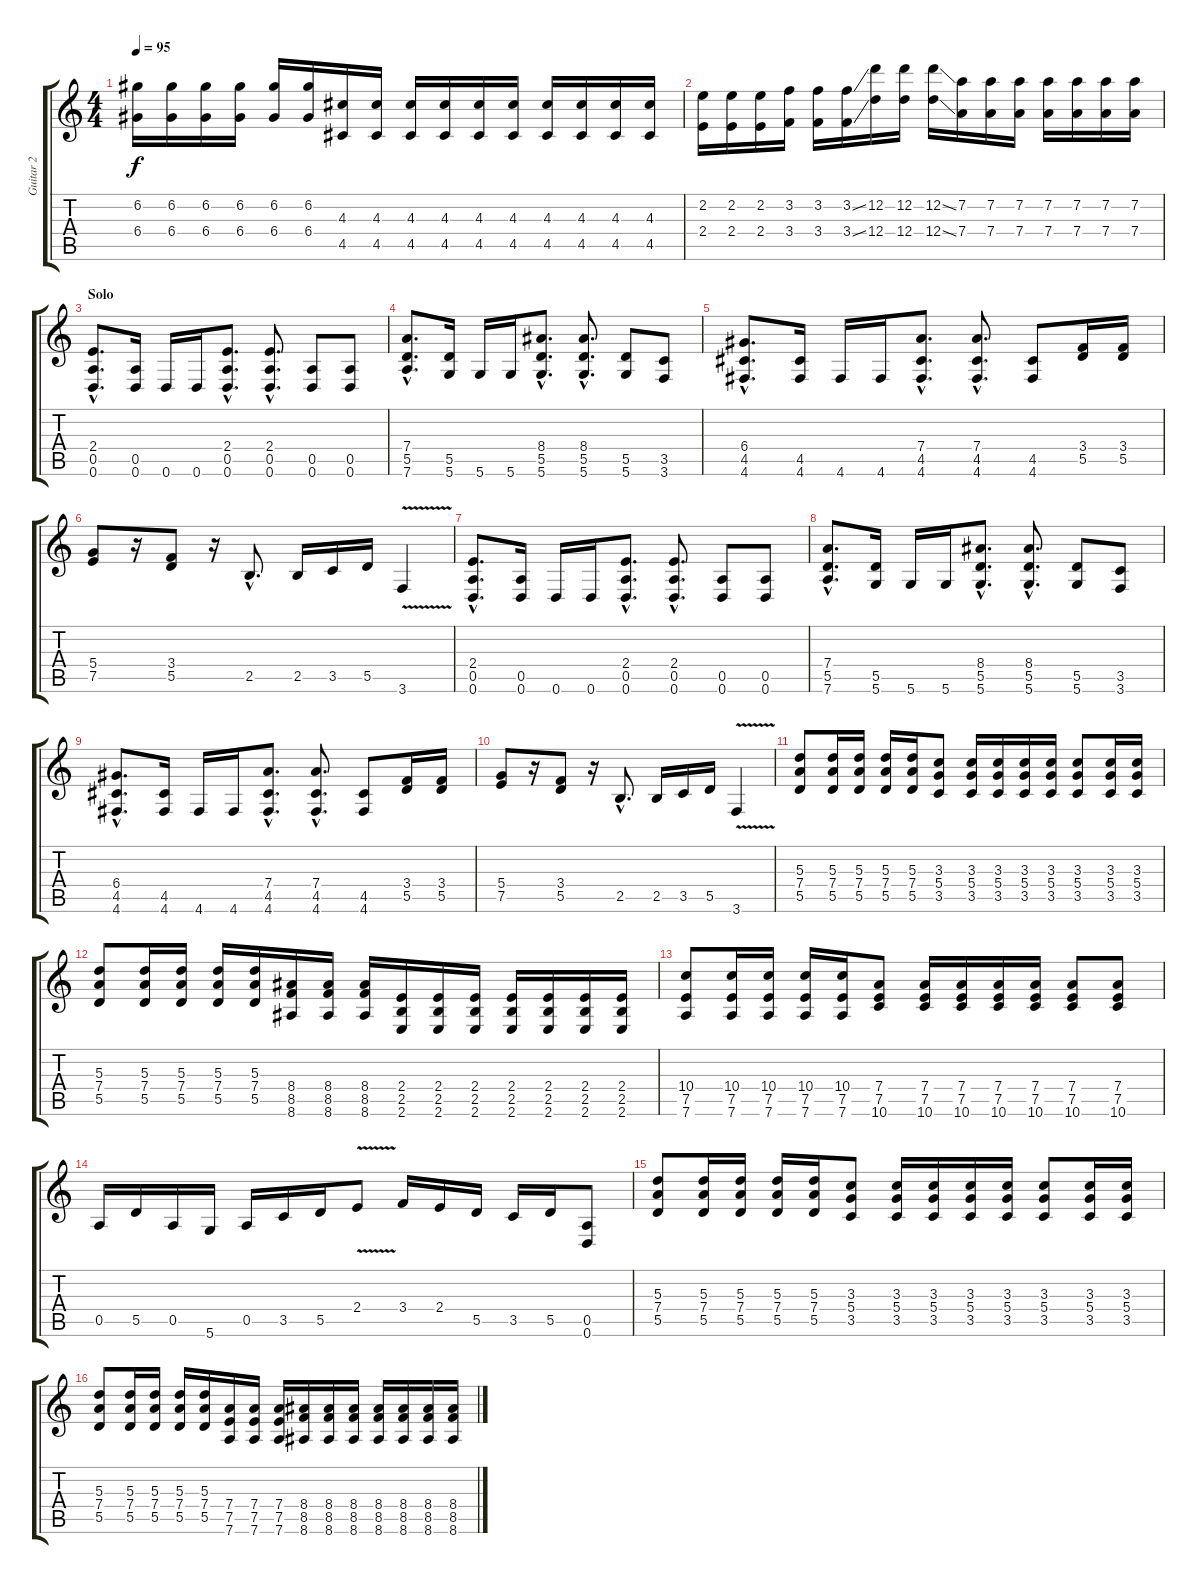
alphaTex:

\track ("Guitar 2" "Guitar 2") {instrument distortionguitar}
\staff {score tabs}
\tuning (E4 D4 A3 D3 A2 D2) {hide}
\ts (4 4)
\tempo 95
\clef g2
\ks c
(6.2 6.4).16{dy f} (6.2 6.4).16 (6.2 6.4).16 (6.2 6.4).16 (6.2 6.4).16 (6.2 6.4).16 (4.3 4.5).16 (4.3 4.5).16 (4.3 4.5).16 (4.3 4.5).16 (4.3 4.5).16 (4.3 4.5).16 (4.3 4.5).16 (4.3 4.5).16 (4.3 4.5).16 (4.3 4.5).16 |
(2.2 2.4).16 (2.2 2.4).16 (2.2 2.4).16 (3.2 3.4).16 (3.2 3.4).16 (3.2{ss} 3.4{ss}).16 (12.2 12.4).16 (12.2 12.4).16 (12.2{ss} 12.4{ss}).16 (7.2 7.4).16 (7.2 7.4).16 (7.2 7.4).16 (7.2 7.4).16 (7.2 7.4).16 (7.2 7.4).16 (7.2 7.4).16 |
\section ("" "Solo")
(2.4{hac} 0.5{hac} 0.6{hac}).8{d} (0.5 0.6).16 0.6.16 0.6.16 (2.4{hac} 0.5{hac} 0.6{hac}).8{d} (2.4{hac} 0.5{hac} 0.6{hac}).8{d} (0.5 0.6).8 (0.5 0.6).8 |
(7.4{hac} 5.5{hac} 7.6{hac}).8{d} (5.5 5.6).16 5.6.16 5.6.16 (8.4{hac} 5.5{hac} 5.6{hac}).8{d} (8.4{hac} 5.5{hac} 5.6{hac}).8{d} (5.5 5.6).8 (3.5 3.6).8 |
(6.4{hac} 4.5{hac} 4.6{hac}).8{d} (4.5 4.6).16 4.6.16 4.6.16 (7.4{hac} 4.5{hac} 4.6{hac}).8{d} (7.4{hac} 4.5{hac} 4.6{hac}).8{d} (4.5 4.6).8 (3.4 5.5).16 (3.4 5.5).16 |
(5.4 7.5).8 r.16 (3.4 5.5).8 r.16 2.5{hac}.8{d} 2.5.16 3.5.16 5.5.16 3.6{v}.4 |
(2.4{hac} 0.5{hac} 0.6{hac}).8{d} (0.5 0.6).16 0.6.16 0.6.16 (2.4{hac} 0.5{hac} 0.6{hac}).8{d} (2.4{hac} 0.5{hac} 0.6{hac}).8{d} (0.5 0.6).8 (0.5 0.6).8 |
(7.4{hac} 5.5{hac} 7.6{hac}).8{d} (5.5 5.6).16 5.6.16 5.6.16 (8.4{hac} 5.5{hac} 5.6{hac}).8{d} (8.4{hac} 5.5{hac} 5.6{hac}).8{d} (5.5 5.6).8 (3.5 3.6).8 |
(6.4{hac} 4.5{hac} 4.6{hac}).8{d} (4.5 4.6).16 4.6.16 4.6.16 (7.4{hac} 4.5{hac} 4.6{hac}).8{d} (7.4{hac} 4.5{hac} 4.6{hac}).8{d} (4.5 4.6).8 (3.4 5.5).16 (3.4 5.5).16 |
(5.4 7.5).8 r.16 (3.4 5.5).8 r.16 2.5{hac}.8{d} 2.5.16 3.5.16 5.5.16 3.6{v}.4 |
\section ("" "")
(5.3 7.4 5.5).8 (5.3 7.4 5.5).16 (5.3 7.4 5.5).16 (5.3 7.4 5.5).16 (5.3 7.4 5.5).16 (3.3 5.4 3.5).8 (3.3 5.4 3.5).16 (3.3 5.4 3.5).16 (3.3 5.4 3.5).16 (3.3 5.4 3.5).16 (3.3 5.4 3.5).8 (3.3 5.4 3.5).16 (3.3 5.4 3.5).16 |
(5.3 7.4 5.5).8 (5.3 7.4 5.5).16 (5.3 7.4 5.5).16 (5.3 7.4 5.5).16 (5.3 7.4 5.5).16 (8.4 8.5 8.6).16 (8.4 8.5 8.6).16 (8.4 8.5 8.6).16 (2.4 2.5 2.6).16 (2.4 2.5 2.6).16 (2.4 2.5 2.6).16 (2.4 2.5 2.6).16 (2.4 2.5 2.6).16 (2.4 2.5 2.6).16 (2.4 2.5 2.6).16 |
(10.4 7.5 7.6).8 (10.4 7.5 7.6).16 (10.4 7.5 7.6).16 (10.4 7.5 7.6).16 (10.4 7.5 7.6).16 (7.4 7.5 10.6).8 (7.4 7.5 10.6).16 (7.4 7.5 10.6).16 (7.4 7.5 10.6).16 (7.4 7.5 10.6).16 (7.4 7.5 10.6).8 (7.4 7.5 10.6).8 |
0.5.16 5.5.16 0.5.16 5.6.16 0.5.16 3.5.16 5.5.16 2.4{v}.8 3.4.16 2.4.16 5.5.16 3.5.16 5.5.16 (0.5 0.6).8 |
(5.3 7.4 5.5).8 (5.3 7.4 5.5).16 (5.3 7.4 5.5).16 (5.3 7.4 5.5).16 (5.3 7.4 5.5).16 (3.3 5.4 3.5).8 (3.3 5.4 3.5).16 (3.3 5.4 3.5).16 (3.3 5.4 3.5).16 (3.3 5.4 3.5).16 (3.3 5.4 3.5).8 (3.3 5.4 3.5).16 (3.3 5.4 3.5).16 |
(5.3 7.4 5.5).8 (5.3 7.4 5.5).16 (5.3 7.4 5.5).16 (5.3 7.4 5.5).16 (5.3 7.4 5.5).16 (7.4 7.5 7.6).16 (7.4 7.5 7.6).16 (7.4 7.5 7.6).16 (8.4 8.5 8.6).16 (8.4 8.5 8.6).16 (8.4 8.5 8.6).16 (8.4 8.5 8.6).16 (8.4 8.5 8.6).16 (8.4 8.5 8.6).16 (8.4 8.5 8.6).16
